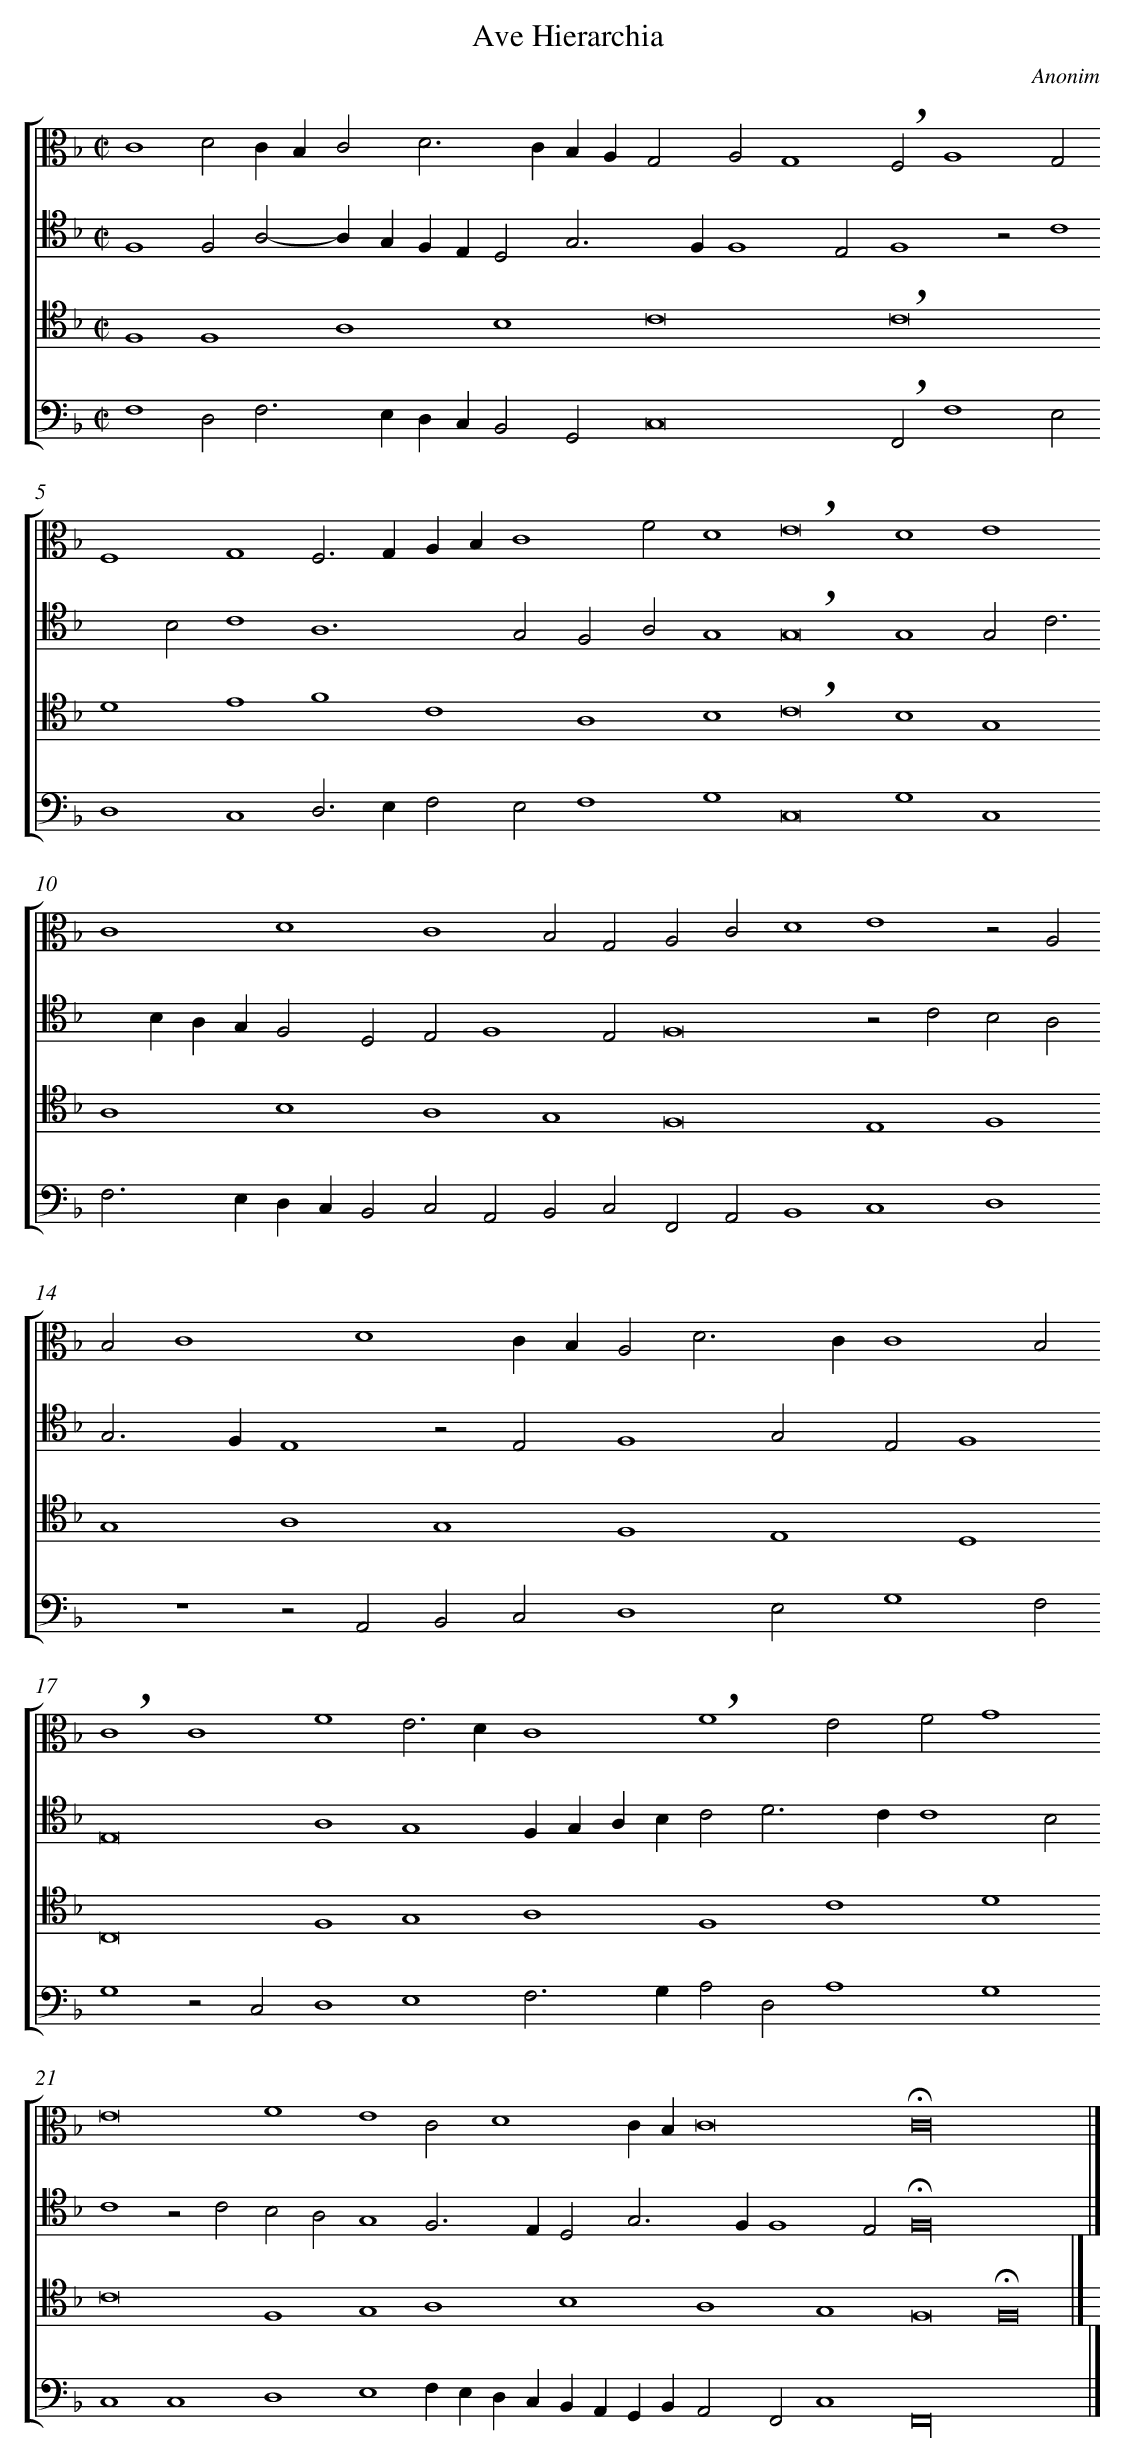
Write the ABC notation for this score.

X:1
T: Ave Hierarchia
C: Anonim
L: 1/4
M: C|
%%staves [1 2 3 4]
V: 1 clef=alto
V: 2 clef=tenor
V: 3 clef=tenor
V: 4 clef=bass
K: F
[V:1] C4D2CB, [|]
[V:2] F,4F,2A,2- [|]
[V:3] F,4F,4 [|]
[V:4] F,4D,2F,3 [|]
[V:1] C2D2>C2B,A, [|]
[V:2] A,G,F,E,D,2G,3 [|]
[V:3] A,4B,4 [|]
[V:4] E,D,C,B,,2G,,2 [|]
[V:1] G,2A,2G,4 [|]
[V:2] F,F,4E,2 [|]
[V:3] C8 [|]
[V:4] C,8 [|]
[V:1] !breath!F,2A,4G,2 [|]
[V:2] F,4z2C4 [|]
[V:3] !breath!C8 [|]
[V:4] !breath!F,,2F,4E,2 [|]
[V:1] F,4G,4 [|]
[V:2] B,2C4 [|]
[V:3] D4E4 [|]
[V:4] D,4C,4 [|]
[V:1] F,2>G,2A,B,C4 [|]
[V:2] A,6G,2 [|]
[V:3] F4C4 [|]
[V:4] D,2>E,2F,2E,2 [|]
[V:1] F2D4 [|]
[V:2] F,2A,2G,4 [|]
[V:3] A,4B,4 [|]
[V:4] F,4G,4 [|]
[V:1] !breath!E8 [|]
[V:2] !breath!G,8 [|]
[V:3] !breath!C8 [|]
[V:4] C,8 [|]
[V:1] D4E4 [|]
[V:2] G,4G,2C3 [|]
[V:3] B,4G,4 [|]
[V:4] G,4C,4 [|]
[V:1] C4D4 [|]
[V:2] B,A,G,F,2D,2 [|]
[V:3] A,4B,4 [|]
[V:4] F,2>E,2D,C,B,,2 [|]
[V:1] C4B,2G,2 [|]
[V:2] E,2F,4E,2 [|]
[V:3] A,4G,4 [|]
[V:4] C,2A,,2B,,2C,2 [|]
[V:1] A,2C2D4 [|]
[V:2] F,8 [|]
[V:3] F,8 [|]
[V:4] F,,2A,,2B,,4 [|]
[V:1] E4z2A,2 [|]
[V:2] z2C2B,2A,2 [|]
[V:3] E,4F,4 [|]
[V:4] C,4D,4 [|]
[V:1] B,2C4D4 [|]
[V:2] G,2>F,2E,4 [|]
[V:3] G,4A,4 [|]
[V:4] z4z2A,,2 [|]
[V:1] CB,A,2D3 [|]
[V:2] z2E,2F,4 [|]
[V:3] G,4F,4 [|]
[V:4] B,,2C,2D,4 [|]
[V:1] CC4B,2 [|]
[V:2] G,2E,2F,4 [|]
[V:3] E,4D,4 [|]
[V:4] E,2G,4F,2 [|]
[V:1] !breath!C4C4 [|]
[V:2] E,8 [|]
[V:3] C,8 [|]
[V:4] G,4z2C,2 [|]
[V:1] F4E3D [|]
[V:2] A,4G,4 [|]
[V:3] F,4G,4 [|]
[V:4] D,4E,4 [|]
[V:1] C4!breath!F4 [|]
[V:2] F,G,A,B,C2D3 [|]
[V:3] A,4F,4 [|]
[V:4] F,2>G,2A,2D,2 [|]
[V:1] E2F2G4 [|]
[V:2] CC4B,2 [|]
[V:3] C4D4 [|]
[V:4] A,4G,4 [|]
[V:1] E8 [|]
[V:2] C4z2C2 [|]
[V:3] C8 [|]
[V:4] C,4C,4 [|]
[V:1] F4E4 [|]
[V:2] B,2A,2G,4 [|]
[V:3] F,4G,4 [|]
[V:4] D,4E,4 [|]
[V:1] C2D4CB, [|]
[V:2] F,2>E,2D,2G,3 [|]
[V:3] A,4B,4 [|]
[V:4] F,E,D,C,B,,A,,G,,B,, [|]
[V:1] C8 [|]
[V:2] F,F,4E,2 [|]
[V:3] A,4G,4 [|]
[V:4] A,,2F,,2C,4 [|]
[V:1] !fermata!C16 [|]
[V:2] !fermata!F,16 [|]
[V:3] F,8 [|]
[V:4] F,,16 [|]
[V:1]  |]
[V:2]  |]
[V:3] !fermata!F,8 |]
[V:4]  |]
